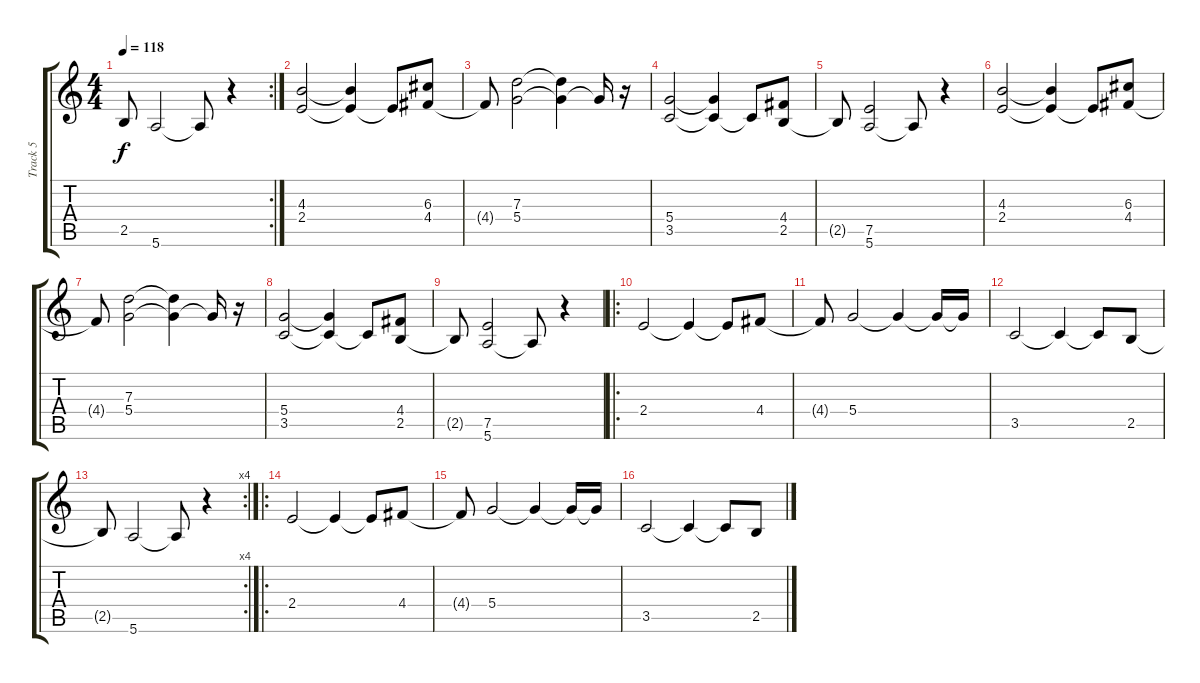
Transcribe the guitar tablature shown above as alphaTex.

\track ("Track 5" "Track 5") {instrument overdrivenguitar}
\staff {score tabs}
\tuning (E4 B3 G3 D3 A2 E2) {hide}
\rc 2
\ts (4 4)
\tempo 118
\clef g2
\ks c
2.5{t}.8{dy f} 5.6.2 5.6{t}.8 r.4 |
(4.3 2.4).2 (4.3{t} 2.4{t}).4 2.4{t}.8 (6.3 4.4).8 |
4.4{t}.8 (7.3 5.4).2 (7.3{t} 5.4{t}).4 5.4{t}.16 r.16 |
(5.4 3.5).2 (5.4{t} 3.5{t}).4 3.5{t}.8 (4.4 2.5).8 |
2.5{t}.8 (7.5 5.6).2 5.6{t}.8 r.4 |
(4.3 2.4).2 (4.3{t} 2.4{t}).4 2.4{t}.8 (6.3 4.4).8 |
4.4{t}.8 (7.3 5.4).2 (7.3{t} 5.4{t}).4 5.4{t}.16 r.16 |
(5.4 3.5).2 (5.4{t} 3.5{t}).4 3.5{t}.8 (4.4 2.5).8 |
2.5{t}.8 (7.5 5.6).2 5.6{t}.8 r.4 |
\ro
2.4.2 2.4{t}.4 2.4{t}.8 4.4.8 |
4.4{t}.8 5.4.2 5.4{t}.4 5.4{t}.16 5.4{t}.16 |
3.5.2 3.5{t}.4 3.5{t}.8 2.5.8 |
\rc 4
2.5{t}.8 5.6.2 5.6{t}.8 r.4 |
\ro
2.4.2 2.4{t}.4 2.4{t}.8 4.4.8 |
4.4{t}.8 5.4.2 5.4{t}.4 5.4{t}.16 5.4{t}.16 |
3.5.2 3.5{t}.4 3.5{t}.8 2.5.8
